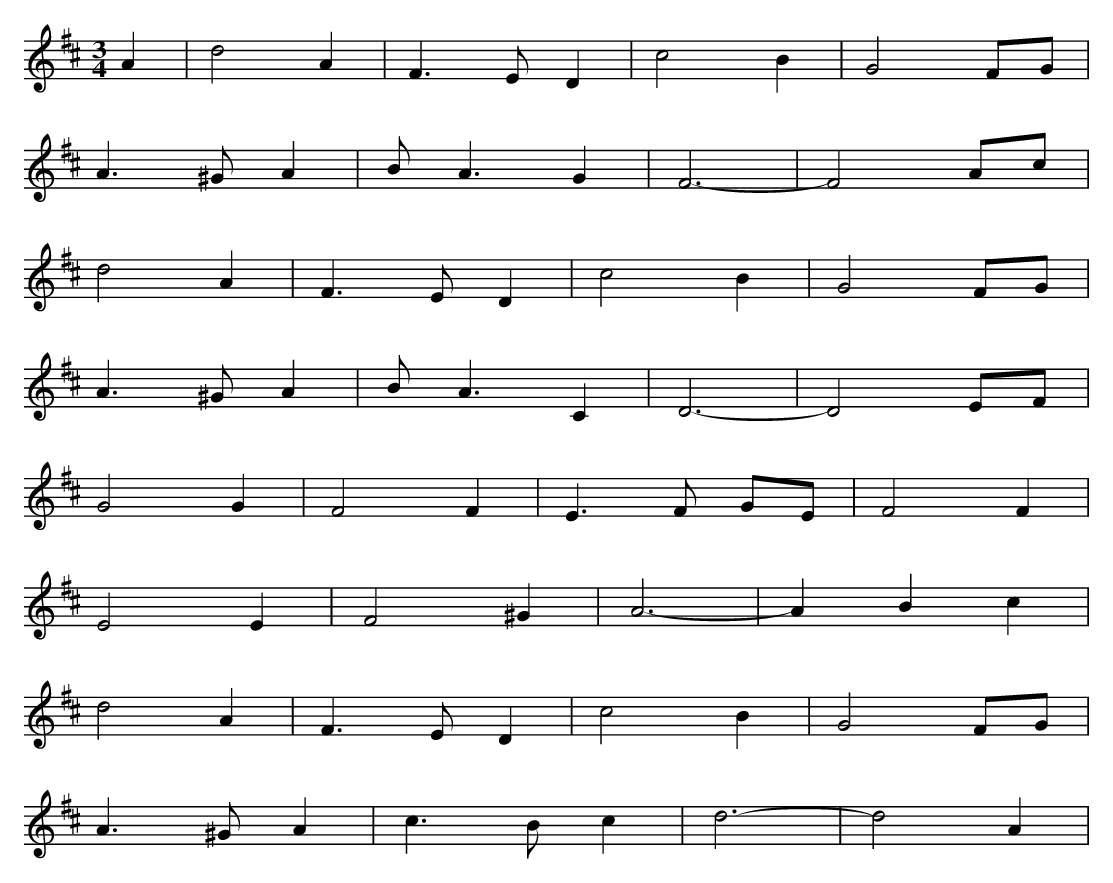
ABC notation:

X:1
M:3/4
K:D
A2| d4 A2|F3 E D2|c4 B2|G4 FG|
A3 ^G A2|B A3 G2|F6-|F4 Ac|
 d4 A2|F3 E D2|c4 B2|G4 FG|
 A3 ^G A2|B A3 C2|D6-|D4 EF|
G4 G2|F4 F2|E3 F GE|F4 F2|
E4 E2|F4 ^G2|A6-|A2 B2 c2|
d4 A2|F3 E D2|c4 B2|G4 FG|
 A3 ^G A2|c3 B c2|d6-|d4 A2|
